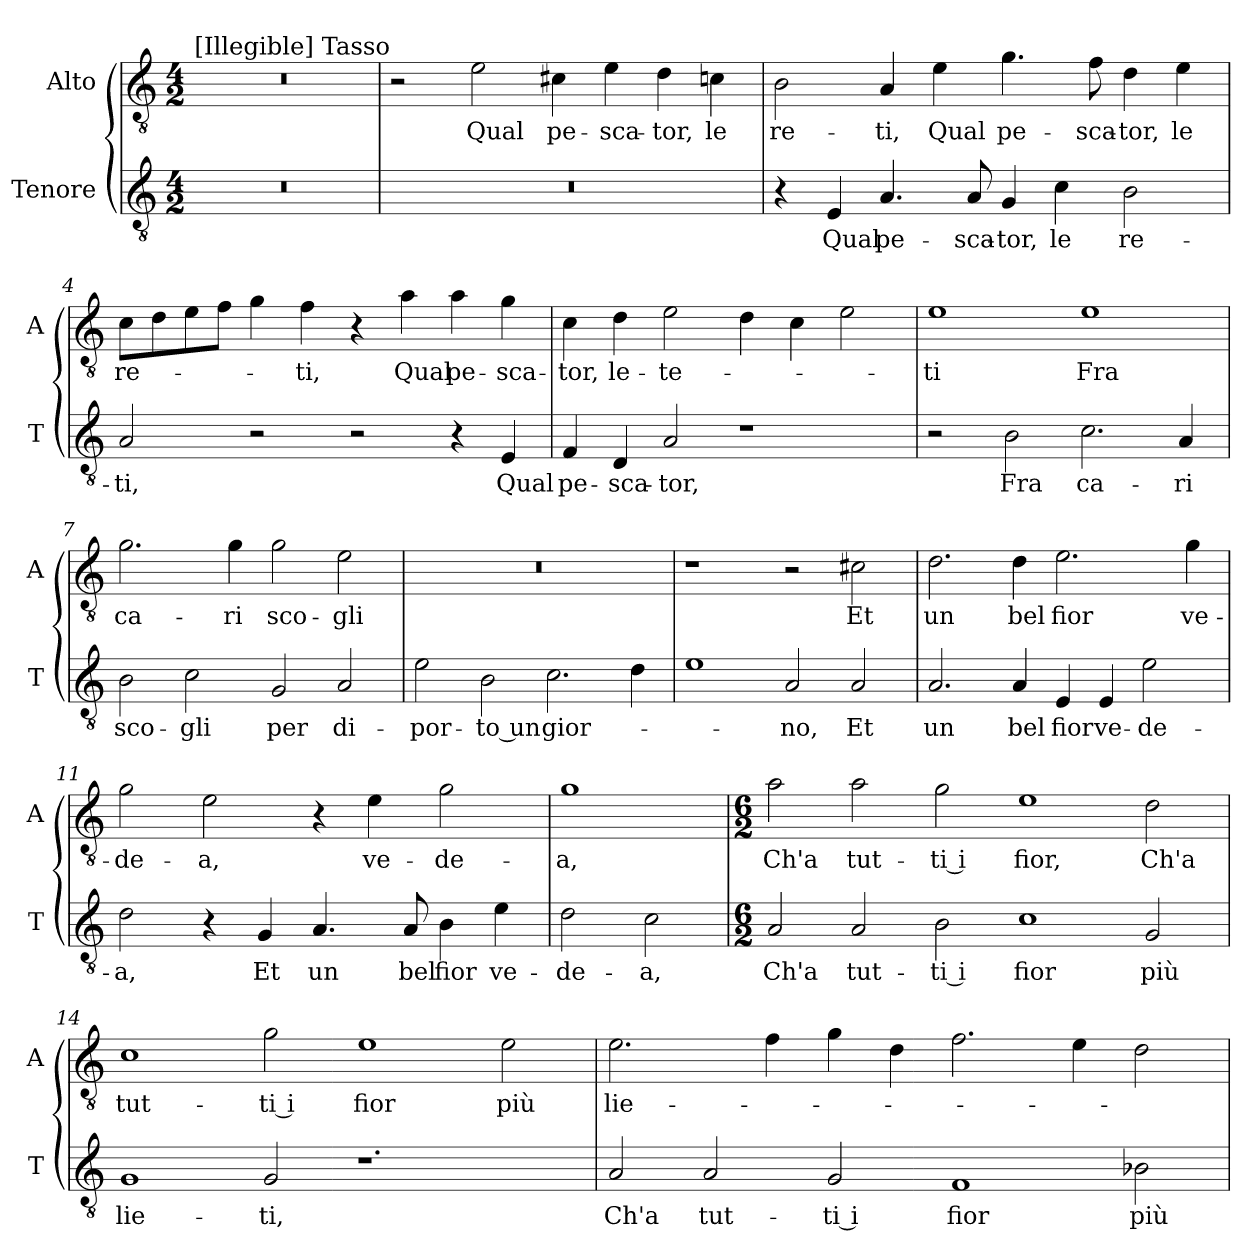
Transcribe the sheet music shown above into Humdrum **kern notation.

**kern	**text	**kern	**text
*part2	*part2	*part1	*part1
*staff2	*staff2	*staff1	*staff1
*I"Tenore	*	*I"Alto	*
*I'T	*	*I'A	*
*clefGv2	*	*clefGv2	*
*k[]	*	*k[]	*
*C:	*	*C:	*
*M4/2	*	*M4/2	*
=1	=1	=1	=1
!	!	!LO:TX:a:t=[Illegible] Tasso	!
0r	.	0r	.
=2	=2	=2	=2
0r	.	2r	.
.	.	2e	Qual
.	.	4c#X	pe-
.	.	4e	-sca-
.	.	4d	-tor,
.	.	4cn	le
=3	=3	=3	=3
4r	.	2B	re-
4E	Qual	.	.
4.A	pe-	4A	-ti,
.	.	4e	Qual
8A	-sca-	.	.
4G	-tor,	4.g	pe-
4c	le	.	.
.	.	8f	-sca-
2B	re-	4d	-tor,
.	.	4e	le
=4	=4	=4	=4
2A	-ti,	8cL	re-
.	.	8d	.
.	.	8e	.
.	.	8fJ	.
2r	.	4g	.
.	.	4f	-ti,
2r	.	4r	.
.	.	4a	Qual
4r	.	4a	pe-
4E	Qual	4g	-sca-
=5	=5	=5	=5
4F	pe-	4c	-tor,
4D	-sca-	4d	le-
2A	-tor,	2e	-te-
1r	.	4d	.
.	.	4c	.
.	.	2e	.
=6	=6	=6	=6
2r	.	1e	-ti
2B	Fra	.	.
2.c	ca-	1e	Fra
4A	-ri	.	.
=7	=7	=7	=7
2B	sco-	2.g	ca-
2c	-gli	.	.
.	.	4g	-ri
2G	per	2g	sco-
2A	di-	2e	-gli
=8	=8	=8	=8
2e	-por-	0r	.
2B	-to un	.	.
2.c	gior-	.	.
4d	.	.	.
=9	=9	=9	=9
1e	.	1r	.
2A	-no,	2r	.
2A	Et	2c#X	Et
=10	=10	=10	=10
2.A	un	2.d	un
4A	bel	4d	bel
4E	fior	2.e	fior
4E	ve-	.	.
2e	-de-	.	.
.	.	4g	ve-
=11	=11	=11	=11
2d	-a,	2g	-de-
4r	.	2e	-a,
4G	Et	.	.
4.A	un	4r	.
.	.	4e	ve-
8A	bel	.	.
4B	fior	2g	-de-
4e	ve-	.	.
=12	=12	=12	=12
2d	-de-	1g	-a,
2c	-a,	.	.
=13	=13	=13	=13
*M6/2	*	*M6/2	*
2A	Ch'a	2a	Ch'a
2A	tut-	2a	tut-
2B	-ti i	2g	-ti i
1c	fior	1e	fior,
2G	più	2d	Ch'a
=14	=14	=14	=14
1G	lie-	1c	tut-
2G	-ti,	2g	-ti i
1.r	.	1e	fior
.	.	2e	più
=15	=15	=15	=15
2A	Ch'a	2.e	lie-
2A	tut-	.	.
.	.	4f	.
2G	-ti i	4g	.
.	.	4d	.
1F	fior	2.f	.
.	.	4e	.
2B-X	più	2d	.
=	=	=	=
*-	*-	*-	*-
